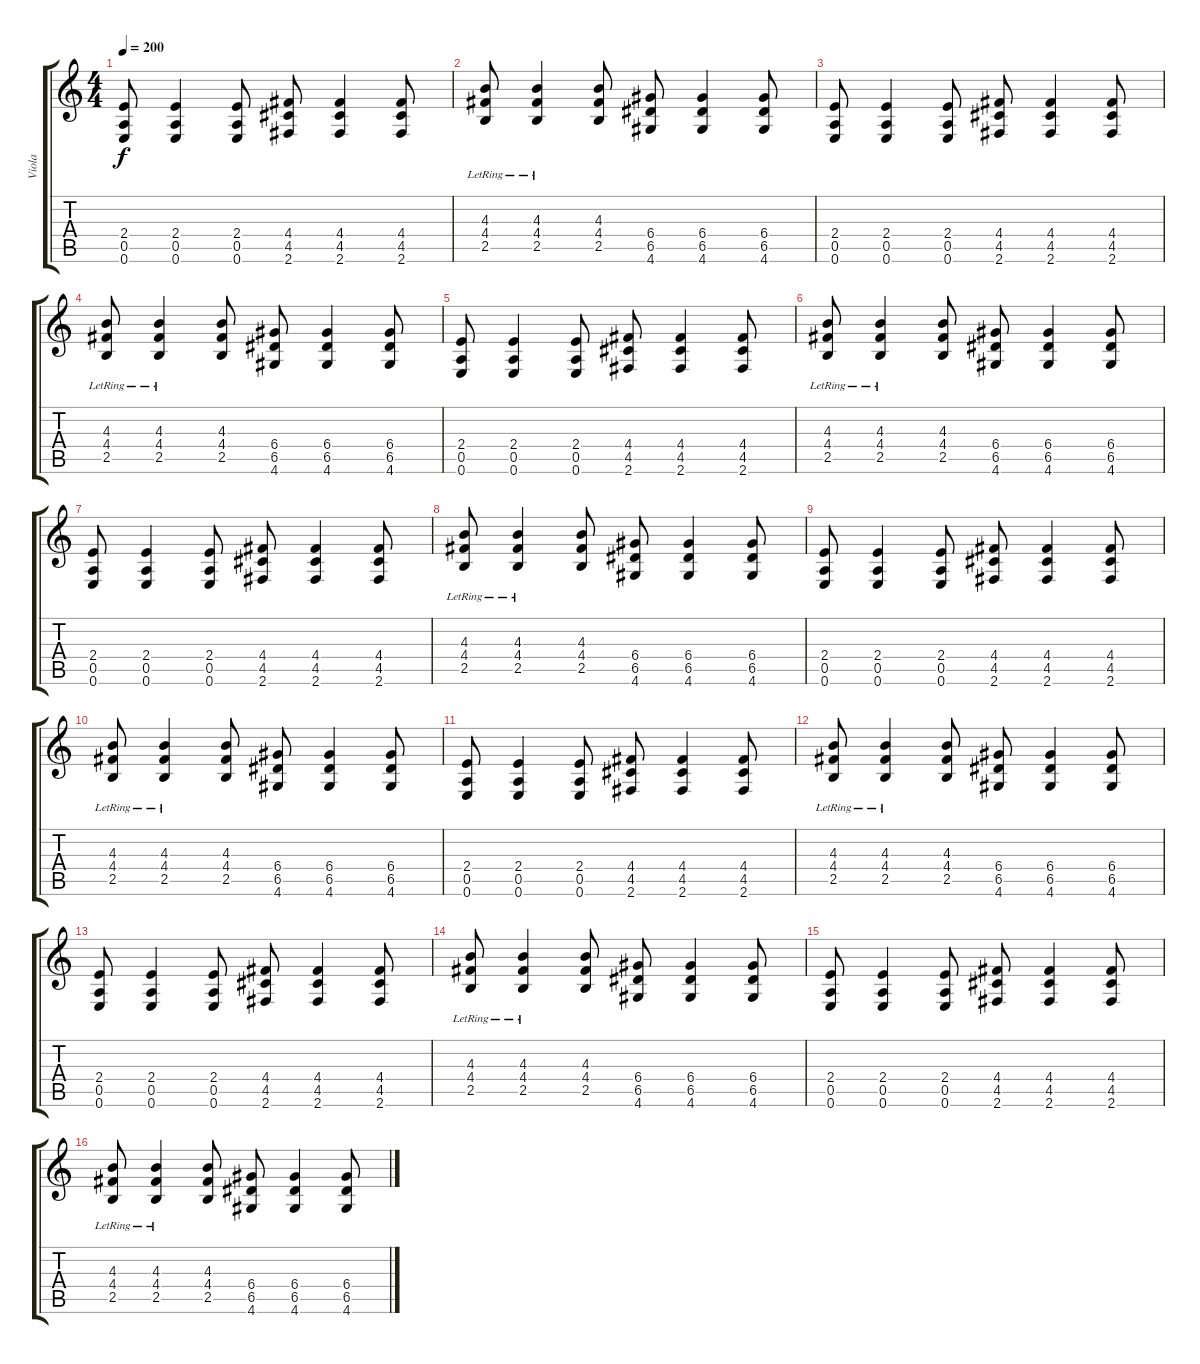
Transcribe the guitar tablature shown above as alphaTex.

\track ("Viola" "Viola") {instrument distortionguitar}
\staff {score tabs}
\tuning (E4 B3 G3 D3 A2 E2) {hide}
\ts (4 4)
\tempo 200
\clef g2
\ks c
(2.4 0.5 0.6).8{dy f} (2.4 0.5 0.6).4 (2.4 0.5 0.6).8 (4.4 4.5 2.6).8 (4.4 4.5 2.6).4 (4.4 4.5 2.6).8 |
(4.3{lr} 4.4{lr} 2.5{lr}).8 (4.3{lr} 4.4{lr} 2.5{lr}).4 (4.3 4.4 2.5).8 (6.4 6.5 4.6).8 (6.4 6.5 4.6).4 (6.4 6.5 4.6).8 |
(2.4 0.5 0.6).8 (2.4 0.5 0.6).4 (2.4 0.5 0.6).8 (4.4 4.5 2.6).8 (4.4 4.5 2.6).4 (4.4 4.5 2.6).8 |
(4.3{lr} 4.4{lr} 2.5{lr}).8 (4.3{lr} 4.4{lr} 2.5{lr}).4 (4.3 4.4 2.5).8 (6.4 6.5 4.6).8 (6.4 6.5 4.6).4 (6.4 6.5 4.6).8 |
(2.4 0.5 0.6).8 (2.4 0.5 0.6).4 (2.4 0.5 0.6).8 (4.4 4.5 2.6).8 (4.4 4.5 2.6).4 (4.4 4.5 2.6).8 |
(4.3{lr} 4.4{lr} 2.5{lr}).8 (4.3{lr} 4.4{lr} 2.5{lr}).4 (4.3 4.4 2.5).8 (6.4 6.5 4.6).8 (6.4 6.5 4.6).4 (6.4 6.5 4.6).8 |
(2.4 0.5 0.6).8 (2.4 0.5 0.6).4 (2.4 0.5 0.6).8 (4.4 4.5 2.6).8 (4.4 4.5 2.6).4 (4.4 4.5 2.6).8 |
(4.3{lr} 4.4{lr} 2.5{lr}).8 (4.3{lr} 4.4{lr} 2.5{lr}).4 (4.3 4.4 2.5).8 (6.4 6.5 4.6).8 (6.4 6.5 4.6).4 (6.4 6.5 4.6).8 |
(2.4 0.5 0.6).8 (2.4 0.5 0.6).4 (2.4 0.5 0.6).8 (4.4 4.5 2.6).8 (4.4 4.5 2.6).4 (4.4 4.5 2.6).8 |
(4.3{lr} 4.4{lr} 2.5{lr}).8 (4.3{lr} 4.4{lr} 2.5{lr}).4 (4.3 4.4 2.5).8 (6.4 6.5 4.6).8 (6.4 6.5 4.6).4 (6.4 6.5 4.6).8 |
(2.4 0.5 0.6).8 (2.4 0.5 0.6).4 (2.4 0.5 0.6).8 (4.4 4.5 2.6).8 (4.4 4.5 2.6).4 (4.4 4.5 2.6).8 |
(4.3{lr} 4.4{lr} 2.5{lr}).8 (4.3{lr} 4.4{lr} 2.5{lr}).4 (4.3 4.4 2.5).8 (6.4 6.5 4.6).8 (6.4 6.5 4.6).4 (6.4 6.5 4.6).8 |
(2.4 0.5 0.6).8 (2.4 0.5 0.6).4 (2.4 0.5 0.6).8 (4.4 4.5 2.6).8 (4.4 4.5 2.6).4 (4.4 4.5 2.6).8 |
(4.3{lr} 4.4{lr} 2.5{lr}).8 (4.3{lr} 4.4{lr} 2.5{lr}).4 (4.3 4.4 2.5).8 (6.4 6.5 4.6).8 (6.4 6.5 4.6).4 (6.4 6.5 4.6).8 |
(2.4 0.5 0.6).8 (2.4 0.5 0.6).4 (2.4 0.5 0.6).8 (4.4 4.5 2.6).8 (4.4 4.5 2.6).4 (4.4 4.5 2.6).8 |
(4.3{lr} 4.4{lr} 2.5{lr}).8 (4.3{lr} 4.4{lr} 2.5{lr}).4 (4.3 4.4 2.5).8 (6.4 6.5 4.6).8 (6.4 6.5 4.6).4 (6.4 6.5 4.6).8
